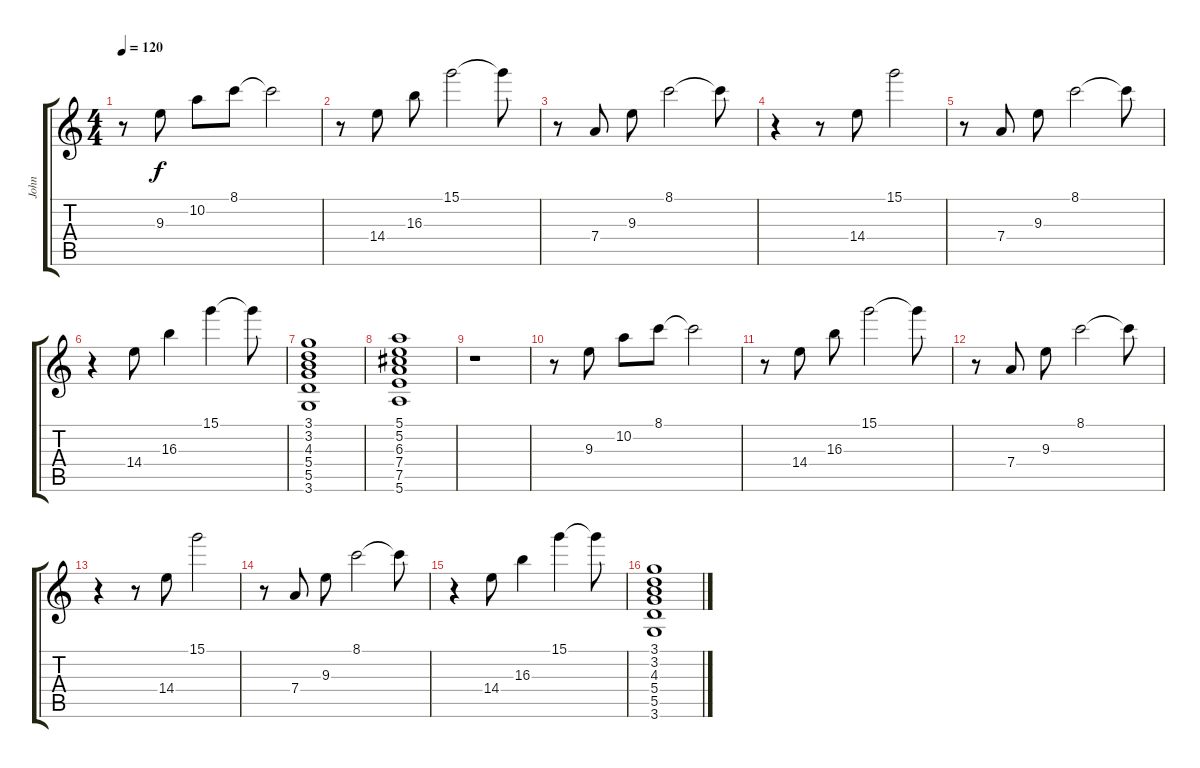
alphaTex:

\track ("John" "John") {instrument electricguitarclean}
\staff {score tabs}
\tuning (E4 B3 G3 D3 A2 E2) {hide}
\ts (4 4)
\tempo 120
\clef g2
\ks c
r.8{dy f} 9.3.8 10.2.8 8.1.8 8.1{t}.2 |
r.8 14.4.8 16.3.8 15.1.2 15.1{t}.8 |
r.8 7.4.8 9.3.8 8.1.2 8.1{t}.8 |
r.4 r.8 14.4.8 15.1.2 |
r.8 7.4.8 9.3.8 8.1.2 8.1{t}.8 |
r.4 14.4.8 16.3.4 15.1.4 15.1{t}.8 |
(3.1 3.2 4.3 5.4 5.5 3.6).1 |
(5.1 5.2 6.3 7.4 7.5 5.6).1 |
r.1 |
r.8 9.3.8 10.2.8 8.1.8 8.1{t}.2 |
r.8 14.4.8 16.3.8 15.1.2 15.1{t}.8 |
r.8 7.4.8 9.3.8 8.1.2 8.1{t}.8 |
r.4 r.8 14.4.8 15.1.2 |
r.8 7.4.8 9.3.8 8.1.2 8.1{t}.8 |
r.4 14.4.8 16.3.4 15.1.4 15.1{t}.8 |
(3.1 3.2 4.3 5.4 5.5 3.6).1
